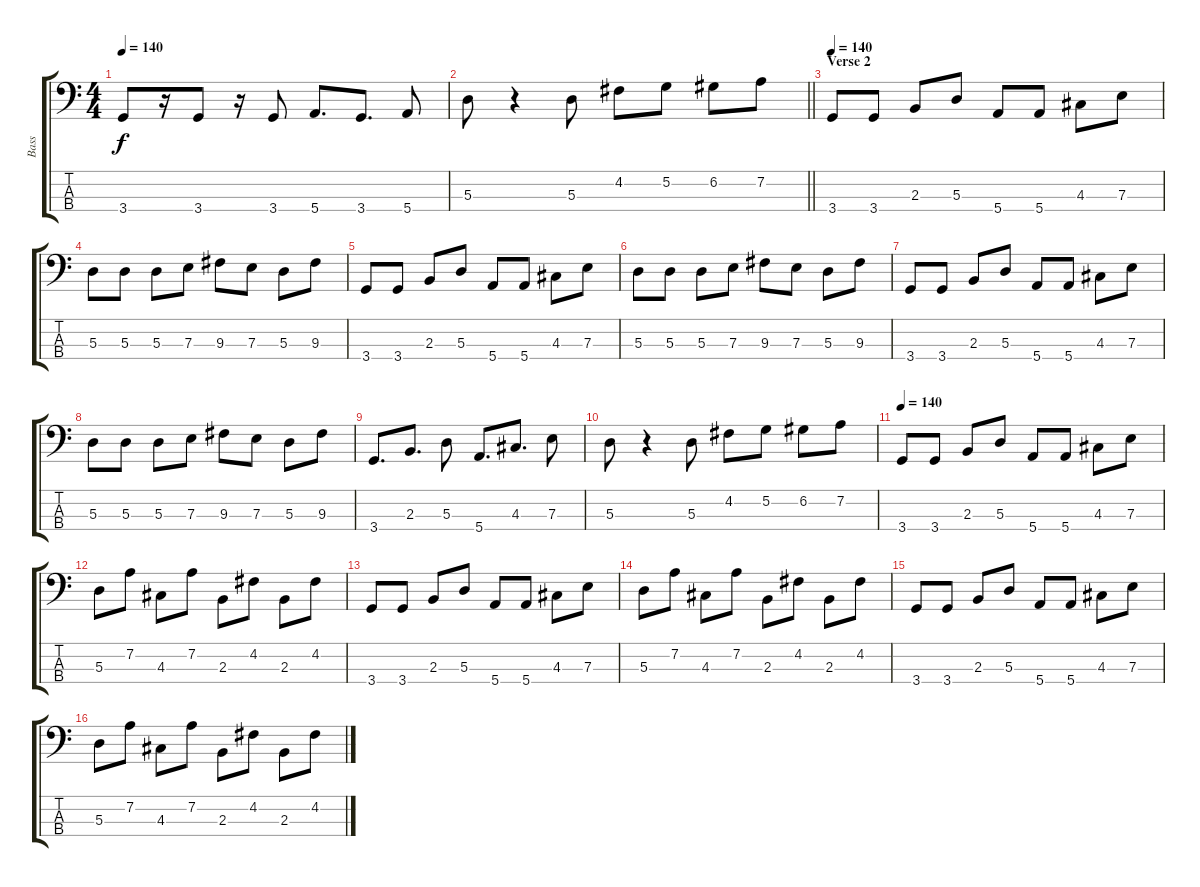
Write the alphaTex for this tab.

\track ("Bass" "Bass") {instrument electricbassfinger}
\staff {score tabs}
\tuning (G2 D2 A1 E1) {hide}
\ts (4 4)
\tempo 140
\clef f4
\ks c
3.4.8{dy f} r.16 3.4.8 r.16 3.4.8 5.4.8{d} 3.4.8{d} 5.4.8 |
\barLineRight lightlight
5.3.8 r.4 5.3.8 4.2.8 5.2.8 6.2.8 7.2.8 |
\section ("" "Verse 2")
\tempo 140
3.4.8 3.4.8 2.3.8 5.3.8 5.4.8 5.4.8 4.3.8 7.3.8 |
5.3.8 5.3.8 5.3.8 7.3.8 9.3.8 7.3.8 5.3.8 9.3.8 |
3.4.8 3.4.8 2.3.8 5.3.8 5.4.8 5.4.8 4.3.8 7.3.8 |
5.3.8 5.3.8 5.3.8 7.3.8 9.3.8 7.3.8 5.3.8 9.3.8 |
3.4.8 3.4.8 2.3.8 5.3.8 5.4.8 5.4.8 4.3.8 7.3.8 |
5.3.8 5.3.8 5.3.8 7.3.8 9.3.8 7.3.8 5.3.8 9.3.8 |
3.4.8{d} 2.3.8{d} 5.3.8 5.4.8{d} 4.3.8{d} 7.3.8 |
5.3.8 r.4 5.3.8 4.2.8 5.2.8 6.2.8 7.2.8 |
\tempo 140
3.4.8 3.4.8 2.3.8 5.3.8 5.4.8 5.4.8 4.3.8 7.3.8 |
5.3.8 7.2.8 4.3.8 7.2.8 2.3.8 4.2.8 2.3.8 4.2.8 |
3.4.8 3.4.8 2.3.8 5.3.8 5.4.8 5.4.8 4.3.8 7.3.8 |
5.3.8 7.2.8 4.3.8 7.2.8 2.3.8 4.2.8 2.3.8 4.2.8 |
3.4.8 3.4.8 2.3.8 5.3.8 5.4.8 5.4.8 4.3.8 7.3.8 |
5.3.8 7.2.8 4.3.8 7.2.8 2.3.8 4.2.8 2.3.8 4.2.8
